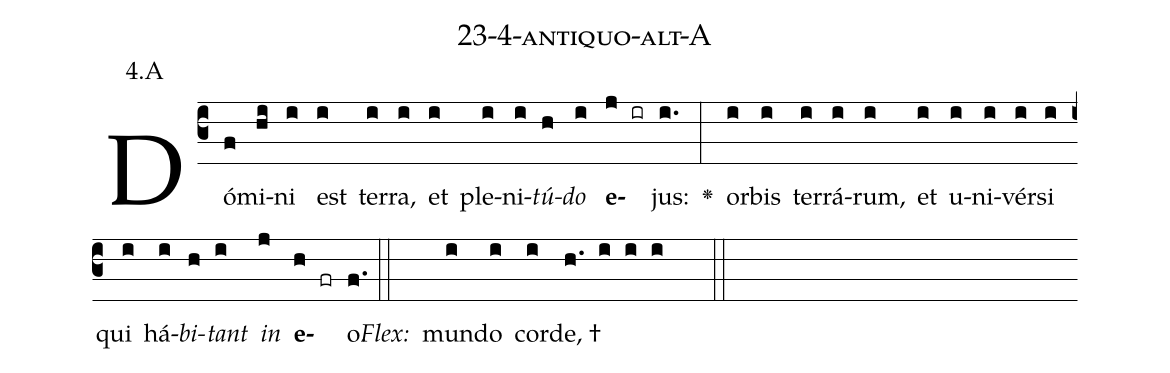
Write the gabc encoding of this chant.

name: 23-4-antiquo-alt-A;
annotation: 4.A;
%%
(c3)Dó(f)mi(hi)ni(i) est(i) ter(i)ra,(i) et(i) ple(i)ni(i)<i>tú</i>(h)<i>do</i>(i) <b>e</b>(j ir)jus:(i.) <v>\greheightstar</v>(:) or(i)bis(i) ter(i)rá(i)rum,(i) et(i) u(i)ni(i)vér(i)si(i) qui(i) há(i)<i>bi</i>(h)<i>tant</i>(i) <i>in</i>(j) <b>e</b>(h fr)o.(f.) (::)
<i>Flex:</i>()  mun(i)do(i) cor(i)de, †(h. i i i  ::)

%E(i) u(h) o(i) u(j) a(h) e.(f.) (::)
